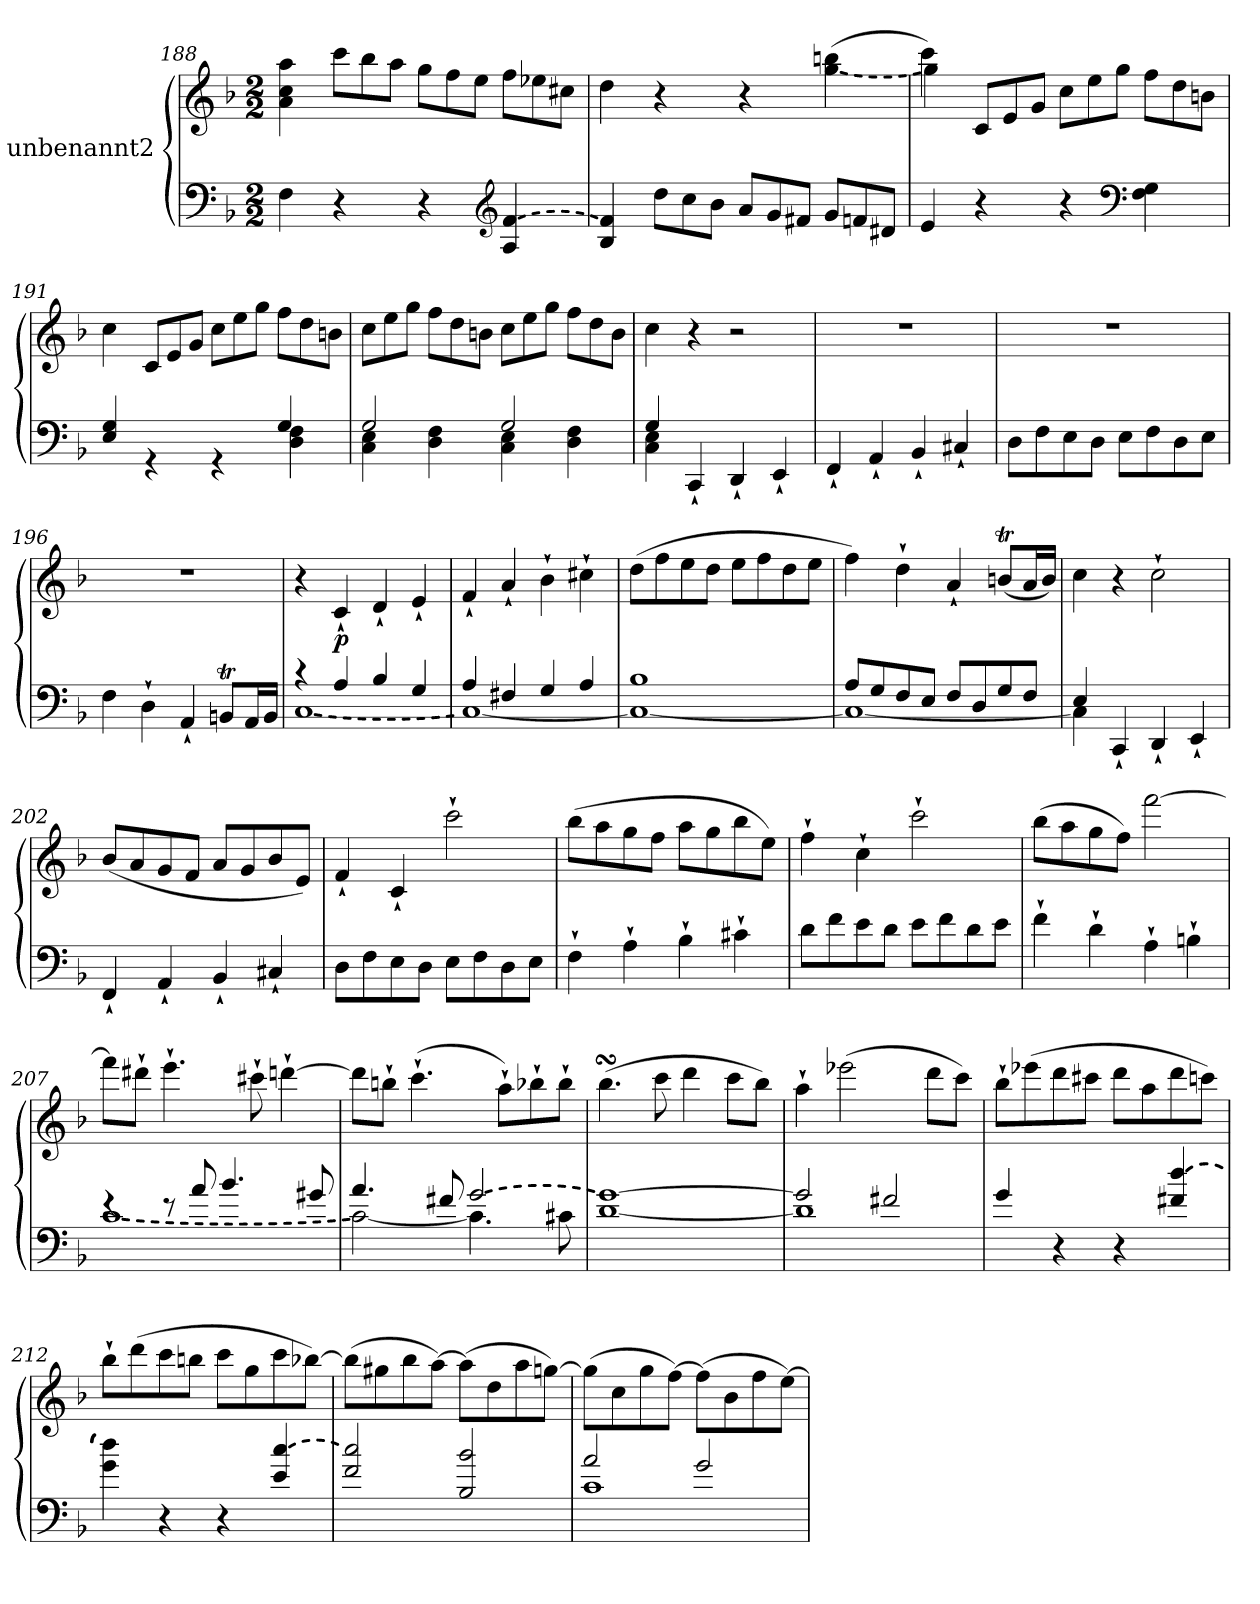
**kern	**kern	**dynam
*part1	*part1	*part1
*staff2	*staff1	*staff1/2
*I"unbenannt2	*	*
*clefF4	*clefG2	*
*k[b-]	*k[b-]	*
*M2/2	*M2/2	*
=188	=188	=188
4F\	4a\ 4cc\ 4aa\	.
*	*Xtuplet	*
4r	12ccc\L	.
.	12bb-\	.
.	12aa\J	.
4r	12gg\L	.
.	12ff\	.
.	12ee\J	.
*clefG2	*	*
!LO:T:n=2:dash	!	!
4A/ [4f/	12ff\L	.
.	12ee-X\	.
.	12cc#X\J	.
=189	=189	=189
4B-/ 4f/]	4dd\	.
*Xtuplet	*	*
12dd\L	4r	.
12cc\	.	.
12b-\J	.	.
12a/L	4r	.
12g/	.	.
12f#X/J	.	.
!	!LO:T:n=1:dash	!
12g/L	(>[4gg\ 4bbn\	.
12fn/	.	.
12d#X/J	.	.
=190	=190	=190
*	*^	*
4e/	4ccc\)	4gg\]	.
4r	12c/L	2.ryy	.
.	12e/	.	.
.	12g/J	.	.
4r	12cc\L	.	.
.	12ee\	.	.
.	12gg\J	.	.
*clefF4	*	*	*
4F\ 4G\	12ff\L	.	.
.	12dd\	.	.
.	12bn\J	.	.
*	*v	*v	*
!!LO:LB:g=z
=191	=191	=191
*^	*	*
4E/ 4G/	2.ryy	4cc\	.
4rGG	.	12c/L	.
.	.	12e/	.
.	.	12g/J	.
4rGG	.	12cc\L	.
.	.	12ee\	.
.	.	12gg\J	.
4G/	4D\ 4F\	12ff\L	.
.	.	12dd\	.
.	.	12bn\J	.
=192	=192	=192	=192
2G/	4C\ 4E\	12cc\L	.
.	.	12ee\	.
.	.	12gg\J	.
.	4D\ 4F\	12ff\L	.
.	.	12dd\	.
.	.	12bn\J	.
2G/	4C\ 4E\	12cc\L	.
.	.	12ee\	.
.	.	12gg\J	.
.	4D\ 4F\	12ff\L	.
.	.	12dd\	.
.	.	12b\J	.
=193	=193	=193	=193
4G/	4C\ 4E\	4cc\	.
4CC`/	2.ryy	4r	.
4DD`/	.	2r	.
4EE`/	.	.	.
*v	*v	*	*
=194	=194	=194
4FF`/	1r	.
4AA`/	.	.
4BB-`/	.	.
4C#X`/	.	.
=195	=195	=195
8D\L	1r	.
8F\	.	.
8E\	.	.
8D\J	.	.
8E\L	.	.
8F\	.	.
8D\	.	.
8E\J	.	.
=196	=196	=196
4F\	1r	.
4D`\	.	.
4AA`/	.	.
8BBnt/L	.	.
16AA/L	.	.
16BB/JJ	.	.
=197	=197	=197
*^	*	*
!	!LO:T:dash	!	!
4r	[1C	4r	.
!	!	!	!LO:DY:b
4A/	.	4c`/	p
4B-/	.	4d`/	.
4G/	.	4e`/	.
!!LO:PB:g=z
=198	=198	=198	=198
4A/	1C_	4f`/	.
4F#X/	.	4a`/	.
4G/	.	4b-`\	.
4A/	.	4cc#X`\	.
=199	=199	=199	=199
1B-	1C_	(>8dd\L	.
.	.	8ff\	.
.	.	8ee\	.
.	.	8dd\J	.
.	.	8ee\L	.
.	.	8ff\	.
.	.	8dd\	.
.	.	8ee\J	.
=200	=200	=200	=200
8A/L	1C_	4ff\)	.
8G/	.	.	.
8F/	.	4dd`\	.
8E/J	.	.	.
8F/L	.	4a`/	.
8D/	.	.	.
8G/	.	(<8bnt/L	.
8F/J	.	16a/L	.
.	.	16b/JJ)	.
=201	=201	=201	=201
4E/	4C\]	4cc\	.
4CC`/	2.ryy	4r	.
4DD`/	.	2cc`\	.
4EE`/	.	.	.
*v	*v	*	*
=202	=202	=202
4FF`/	(<8b-/L	.
.	8a/	.
4AA`/	8g/	.
.	8f/J	.
4BB-`/	8a/L	.
.	8g/	.
4C#X`/	8b-/	.
.	8e/J)	.
=203	=203	=203
8D\L	4f`/	.
8F\	.	.
8E\	4c`/	.
8D\J	.	.
8E\L	2ccc`\	.
8F\	.	.
8D\	.	.
8E\J	.	.
=204	=204	=204
4F`\	(>8bb-\L	.
.	8aa\	.
4A`\	8gg\	.
.	8ff\J	.
4B-`\	8aa\L	.
.	8gg\	.
4c#X`\	8bb-\	.
.	8ee\J)	.
!!LO:LB:g=z
=205	=205	=205
8d\L	4ff`\	.
8f\	.	.
8e\	4cc`\	.
8d\J	.	.
8e\L	2ccc`\	.
8f\	.	.
8d\	.	.
8e\J	.	.
=206	=206	=206
4f`\	(>8bb-\L	.
.	8aa\	.
4d`\	8gg\	.
.	8ff\J)	.
4A`\	[2fff\	.
4Bn`\	.	.
=207	=207	=207
*^	*	*
!	!LO:T:dash	!	!
4re	[1c	8fff\L]	.
.	.	8ddd#X`\J	.
8re	.	4.eee`\	.
8a/	.	.	.
4.b-/	.	.	.
.	.	8ccc#X`\	.
.	.	[4dddn`\	.
8g#X/	.	.	.
=208	=208	=208	=208
4.a/	2c\_	8ddd\L]	.
.	.	8bbn`\J	.
.	.	(>4.ccc`\	.
8f#X/	.	.	.
!LO:T:dash	!	!	!
[2g/	4.c\]	.	.
.	.	8aa`\L)	.
.	.	8bb-X`\	.
.	8c#X\	8bb-`\J	.
=209	=209	=209	=209
1g_	[1d	(>4.bb-sSSs\	.
.	.	8ccc\	.
.	.	4ddd\	.
.	.	8ccc\L	.
.	.	8bb-\J)	.
!!LO:LB:g=z
=210	=210	=210	=210
2g/]	1d]	4aa`\	.
.	.	(>2eee-X\	.
2f#X/	.	.	.
.	.	8ddd\L	.
.	.	8ccc\J)	.
*v	*v	*	*
=211	=211	=211
4g/	8bb-`\L	.
.	(>8eee-X\	.
4r	8ddd\	.
.	8ccc#X\J	.
4r	8ddd\L	.
.	8aa\	.
!LO:T:n=2:dash	!	!
4f#X/ [4dd/	8ddd\	.
.	8cccn\J)	.
=212	=212	=212
4g\ 4dd\]	8bb-`\L	.
.	(>8ddd\	.
4r	8ccc\	.
.	8bbn\J	.
4r	8ccc\L	.
.	8gg\	.
!LO:T:n=2:dash	!	!
4e/ [4cc/	8ccc\	.
.	[8bb-X\J)	.
=213	=213	=213
2f/ 2cc/]	(>8bb-\L]	.
.	8gg#X\	.
.	8bb-\	.
.	[8aa\J)	.
2B-/ 2b-/	(>8aa\L]	.
.	8dd\	.
.	8aa\	.
.	[8ggn\J)	.
!!LO:LB:g=z
=214	=214	=214
*^	*	*
2a/	1c	(>8gg\L]	.
.	.	8cc\	.
.	.	8gg\	.
.	.	[8ff\J)	.
2g/	.	(>8ff\L]	.
.	.	8b-\	.
.	.	8ff\	.
.	.	[8ee\J)	.
*v	*v	*	*
=	=	=
*-	*-	*-
